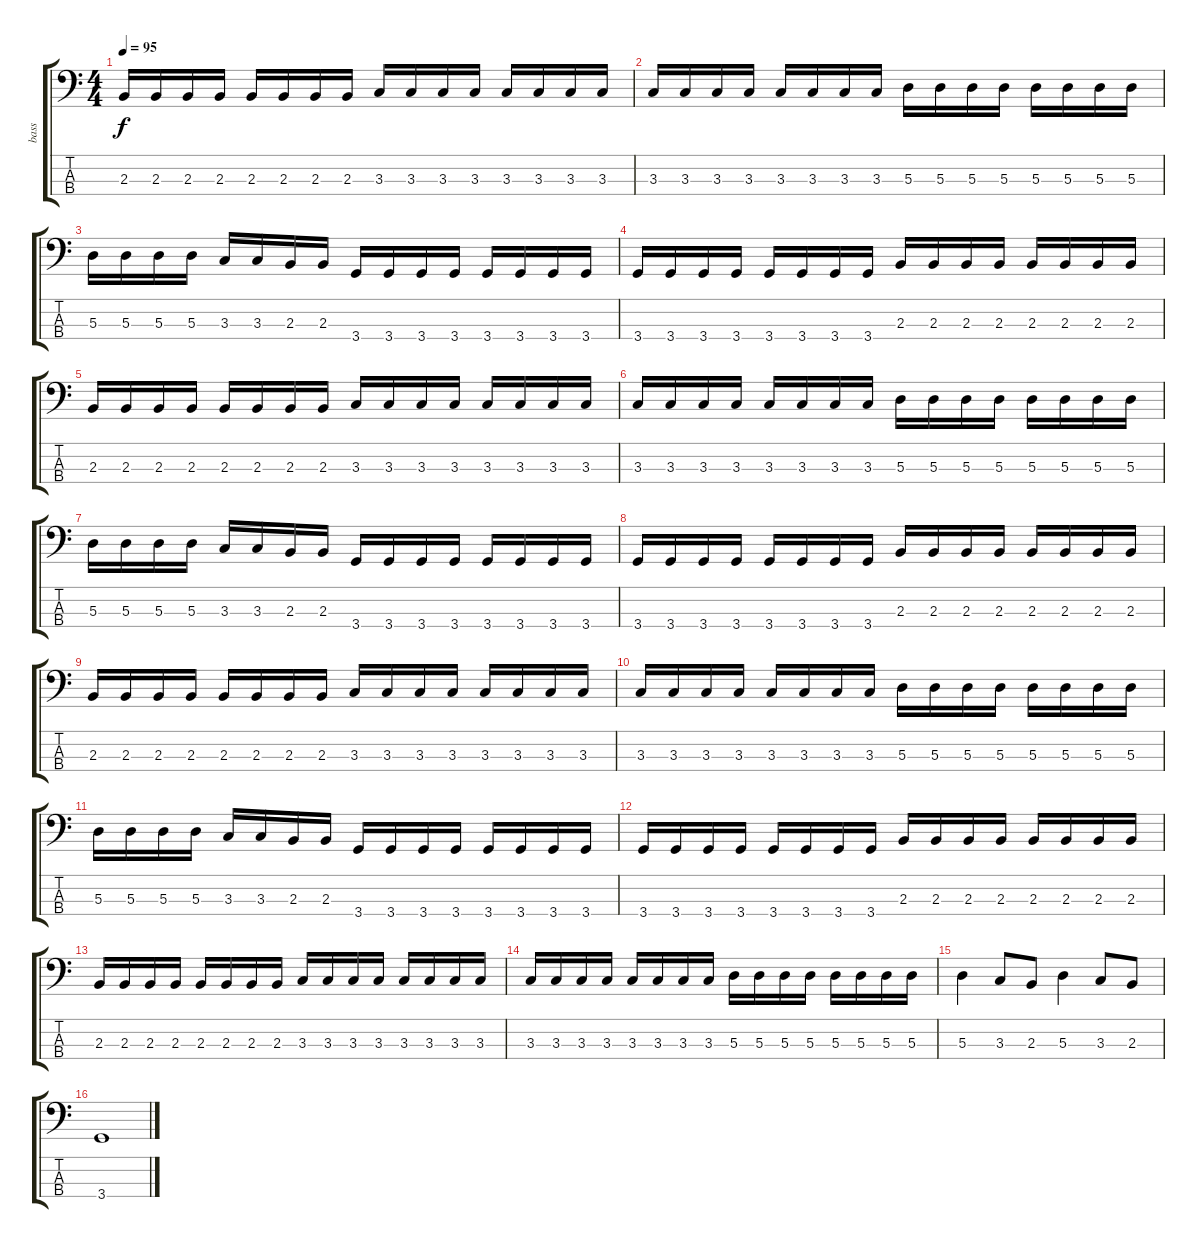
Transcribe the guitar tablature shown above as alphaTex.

\track ("bass" "bass") {instrument electricbassfinger}
\staff {score tabs}
\tuning (G2 D2 A1 E1) {hide}
\ts (4 4)
\tempo 95
\clef f4
\ks c
2.3.16{dy f} 2.3.16 2.3.16 2.3.16 2.3.16 2.3.16 2.3.16 2.3.16 3.3.16 3.3.16 3.3.16 3.3.16 3.3.16 3.3.16 3.3.16 3.3.16 |
3.3.16 3.3.16 3.3.16 3.3.16 3.3.16 3.3.16 3.3.16 3.3.16 5.3.16 5.3.16 5.3.16 5.3.16 5.3.16 5.3.16 5.3.16 5.3.16 |
5.3.16 5.3.16 5.3.16 5.3.16 3.3.16 3.3.16 2.3.16 2.3.16 3.4.16 3.4.16 3.4.16 3.4.16 3.4.16 3.4.16 3.4.16 3.4.16 |
3.4.16 3.4.16 3.4.16 3.4.16 3.4.16 3.4.16 3.4.16 3.4.16 2.3.16 2.3.16 2.3.16 2.3.16 2.3.16 2.3.16 2.3.16 2.3.16 |
2.3.16 2.3.16 2.3.16 2.3.16 2.3.16 2.3.16 2.3.16 2.3.16 3.3.16 3.3.16 3.3.16 3.3.16 3.3.16 3.3.16 3.3.16 3.3.16 |
3.3.16 3.3.16 3.3.16 3.3.16 3.3.16 3.3.16 3.3.16 3.3.16 5.3.16 5.3.16 5.3.16 5.3.16 5.3.16 5.3.16 5.3.16 5.3.16 |
5.3.16 5.3.16 5.3.16 5.3.16 3.3.16 3.3.16 2.3.16 2.3.16 3.4.16 3.4.16 3.4.16 3.4.16 3.4.16 3.4.16 3.4.16 3.4.16 |
3.4.16 3.4.16 3.4.16 3.4.16 3.4.16 3.4.16 3.4.16 3.4.16 2.3.16 2.3.16 2.3.16 2.3.16 2.3.16 2.3.16 2.3.16 2.3.16 |
2.3.16 2.3.16 2.3.16 2.3.16 2.3.16 2.3.16 2.3.16 2.3.16 3.3.16 3.3.16 3.3.16 3.3.16 3.3.16 3.3.16 3.3.16 3.3.16 |
3.3.16 3.3.16 3.3.16 3.3.16 3.3.16 3.3.16 3.3.16 3.3.16 5.3.16 5.3.16 5.3.16 5.3.16 5.3.16 5.3.16 5.3.16 5.3.16 |
5.3.16 5.3.16 5.3.16 5.3.16 3.3.16 3.3.16 2.3.16 2.3.16 3.4.16 3.4.16 3.4.16 3.4.16 3.4.16 3.4.16 3.4.16 3.4.16 |
3.4.16 3.4.16 3.4.16 3.4.16 3.4.16 3.4.16 3.4.16 3.4.16 2.3.16 2.3.16 2.3.16 2.3.16 2.3.16 2.3.16 2.3.16 2.3.16 |
2.3.16 2.3.16 2.3.16 2.3.16 2.3.16 2.3.16 2.3.16 2.3.16 3.3.16 3.3.16 3.3.16 3.3.16 3.3.16 3.3.16 3.3.16 3.3.16 |
3.3.16 3.3.16 3.3.16 3.3.16 3.3.16 3.3.16 3.3.16 3.3.16 5.3.16 5.3.16 5.3.16 5.3.16 5.3.16 5.3.16 5.3.16 5.3.16 |
5.3.4 3.3.8 2.3.8 5.3.4 3.3.8 2.3.8 |
3.4.1
